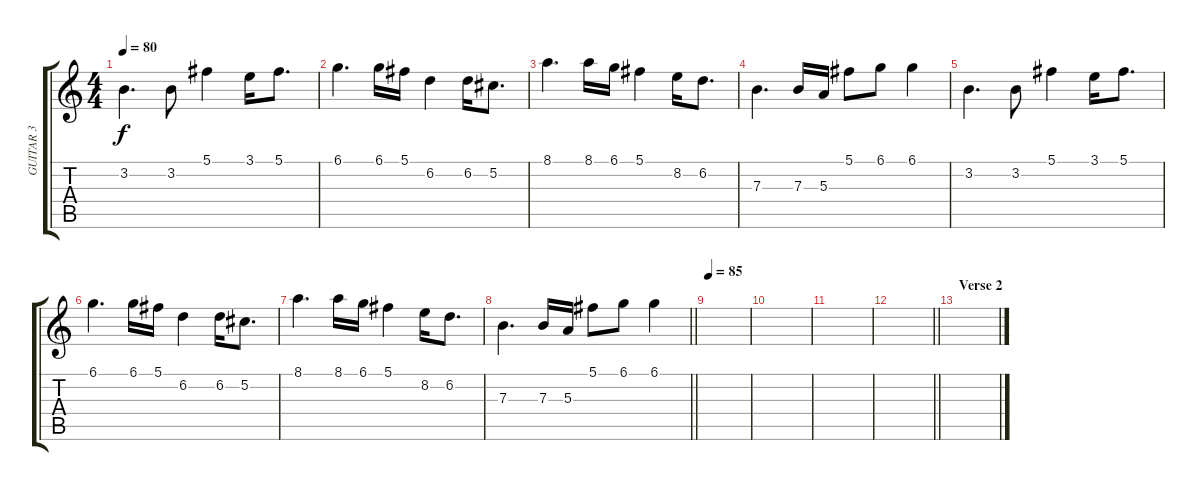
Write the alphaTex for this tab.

\track ("GUITAR 3" "GUITAR 3") {instrument distortionguitar}
\staff {score tabs}
\tuning (Db4 Ab3 E3 B2 Gb2 Db2) {hide}
\ts (4 4)
\tempo 80
\clef g2
\ks c
3.2.4{d dy f volume 4} 3.2.8 5.1.4 3.1.16 5.1.8{d} |
6.1.4{d} 6.1.16 5.1.16 6.2.4 6.2.16 5.2.8{d} |
8.1.4{d} 8.1.16 6.1.16 5.1.4 8.2.16 6.2.8{d} |
7.3.4{d} 7.3.16 5.3.16 5.1.8 6.1.8 6.1.4 |
3.2.4{d} 3.2.8 5.1.4 3.1.16 5.1.8{d} |
6.1.4{d} 6.1.16 5.1.16 6.2.4 6.2.16 5.2.8{d} |
8.1.4{d} 8.1.16 6.1.16 5.1.4 8.2.16 6.2.8{d} |
\barLineRight lightlight
7.3.4{d} 7.3.16 5.3.16 5.1.8 6.1.8 6.1.4 |
\tempo 85
|
|
|
\barLineRight lightlight
|
\section ("" "Verse 2")
